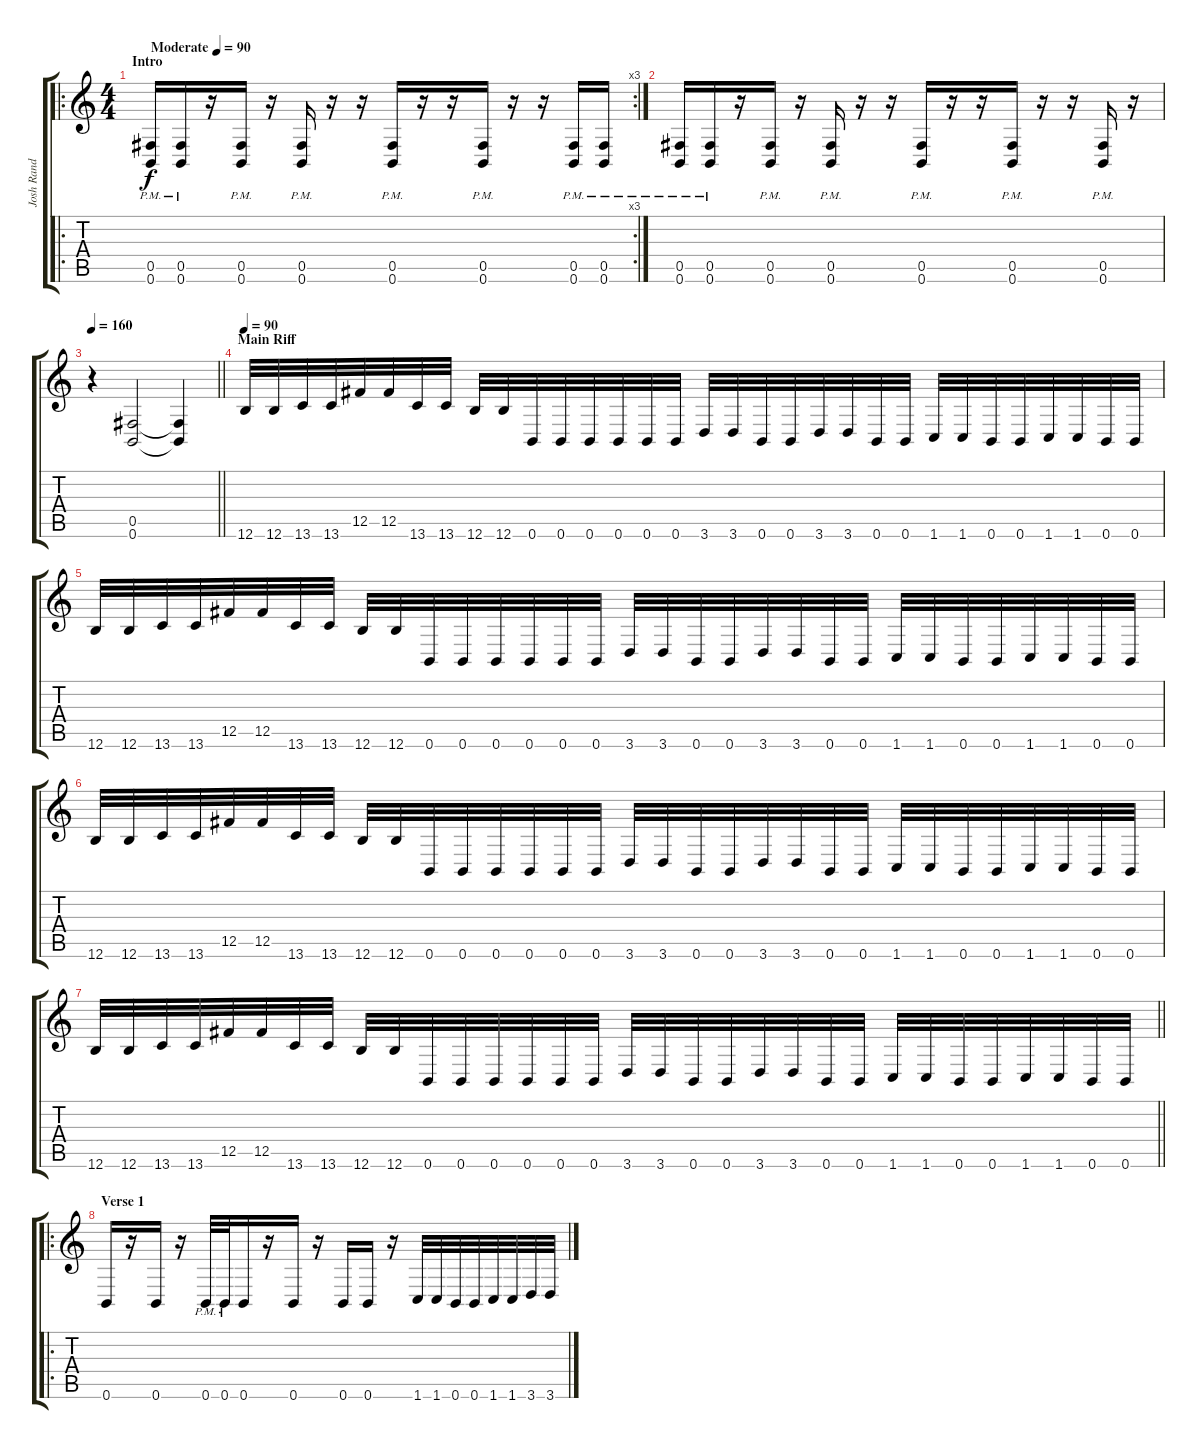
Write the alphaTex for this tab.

\track ("Josh Rand" "Josh Rand") {instrument distortionguitar}
\staff {score tabs}
\tuning (Db4 Ab3 E3 B2 Gb2 B1) {hide}
\ro
\rc 3
\ts (4 4)
\section ("" "Intro")
\tempo (90 "Moderate")
\clef g2
\ks c
(0.5{pm} 0.6{pm}).16{dy f instrument distortionguitar} (0.5{pm} 0.6{pm}).16 r.16 (0.5{pm} 0.6{pm}).16 r.16 (0.5{pm} 0.6{pm}).16 r.16 r.16 (0.5{pm} 0.6{pm}).16 r.16 r.16 (0.5{pm} 0.6{pm}).16 r.16 r.16 (0.5{pm} 0.6{pm}).16 (0.5{pm} 0.6{pm}).16 |
(0.5{pm} 0.6{pm}).16 (0.5{pm} 0.6{pm}).16 r.16 (0.5{pm} 0.6{pm}).16 r.16 (0.5{pm} 0.6{pm}).16 r.16 r.16 (0.5{pm} 0.6{pm}).16 r.16 r.16 (0.5{pm} 0.6{pm}).16 r.16 r.16 (0.5{pm} 0.6{pm}).16 r.16 |
\tempo 160
\barLineRight lightlight
r.4{volume 0} (0.5 0.6).2{volume 13} (0.5{t} 0.6{t}).4 |
\section ("" "Main Riff")
\tempo 90
12.6.32 12.6.32 13.6.32 13.6.32 12.5.32 12.5.32 13.6.32 13.6.32 12.6.32 12.6.32 0.6.32 0.6.32 0.6.32 0.6.32 0.6.32 0.6.32 3.6.32 3.6.32 0.6.32 0.6.32 3.6.32 3.6.32 0.6.32 0.6.32 1.6.32 1.6.32 0.6.32 0.6.32 1.6.32 1.6.32 0.6.32 0.6.32 |
12.6.32 12.6.32 13.6.32 13.6.32 12.5.32 12.5.32 13.6.32 13.6.32 12.6.32 12.6.32 0.6.32 0.6.32 0.6.32 0.6.32 0.6.32 0.6.32 3.6.32 3.6.32 0.6.32 0.6.32 3.6.32 3.6.32 0.6.32 0.6.32 1.6.32 1.6.32 0.6.32 0.6.32 1.6.32 1.6.32 0.6.32 0.6.32 |
12.6.32 12.6.32 13.6.32 13.6.32 12.5.32 12.5.32 13.6.32 13.6.32 12.6.32 12.6.32 0.6.32 0.6.32 0.6.32 0.6.32 0.6.32 0.6.32 3.6.32 3.6.32 0.6.32 0.6.32 3.6.32 3.6.32 0.6.32 0.6.32 1.6.32 1.6.32 0.6.32 0.6.32 1.6.32 1.6.32 0.6.32 0.6.32 |
\barLineRight lightlight
12.6.32 12.6.32 13.6.32 13.6.32 12.5.32 12.5.32 13.6.32 13.6.32 12.6.32 12.6.32 0.6.32 0.6.32 0.6.32 0.6.32 0.6.32 0.6.32 3.6.32 3.6.32 0.6.32 0.6.32 3.6.32 3.6.32 0.6.32 0.6.32 1.6.32 1.6.32 0.6.32 0.6.32 1.6.32 1.6.32 0.6.32 0.6.32 |
\ro
\section ("" "Verse 1")
0.6.16 r.16 0.6.16 r.16 0.6{pm}.32 0.6{pm}.32 0.6.16 r.16 0.6.16 r.16 0.6.16 0.6.16 r.16 1.6.32 1.6.32 0.6.32 0.6.32 1.6.32 1.6.32 3.6.32 3.6.32
